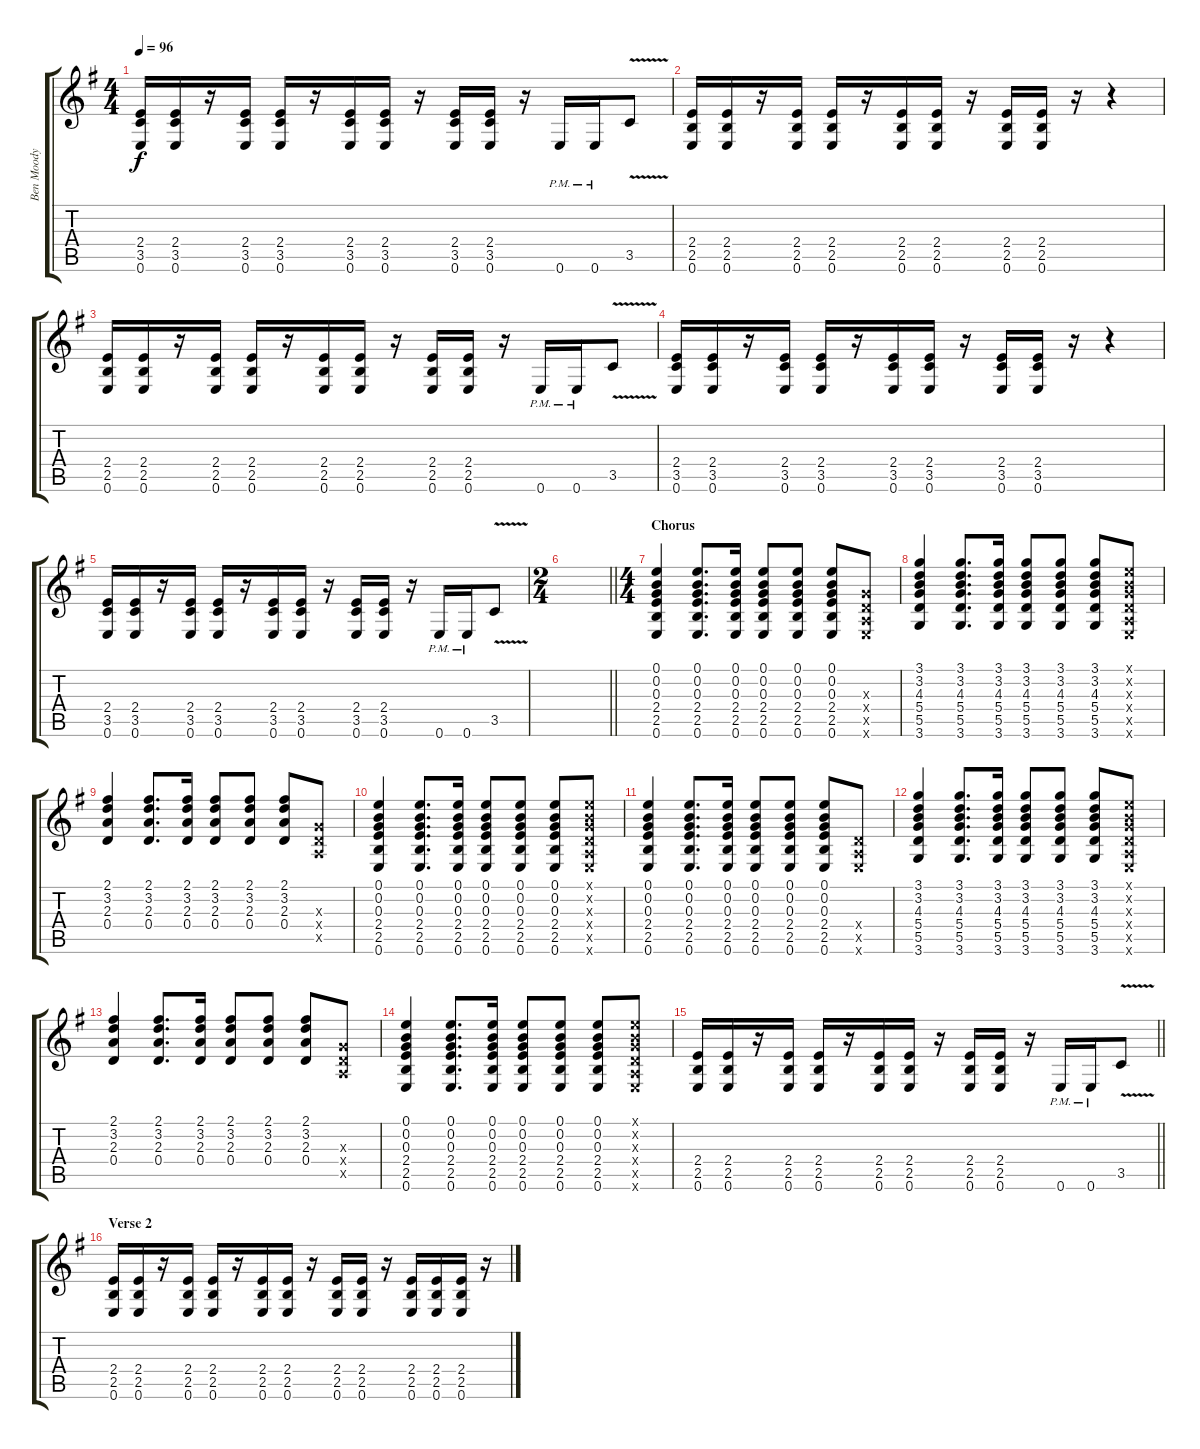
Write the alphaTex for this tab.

\track ("Ben Moody" "Ben Moody") {instrument overdrivenguitar}
\staff {score tabs}
\tuning (E4 B3 G3 D3 A2 E2) {hide}
\ts (4 4)
\tempo 96
\clef g2
\ks g
(2.4 3.5 0.6).16{dy f} (2.4 3.5 0.6).16 r.16 (2.4 3.5 0.6).16 (2.4 3.5 0.6).16 r.16 (2.4 3.5 0.6).16 (2.4 3.5 0.6).16 r.16 (2.4 3.5 0.6).16 (2.4 3.5 0.6).16 r.16 0.6{pm}.16 0.6{pm}.16 3.5{v}.8 |
(2.4 2.5 0.6).16 (2.4 2.5 0.6).16 r.16 (2.4 2.5 0.6).16 (2.4 2.5 0.6).16 r.16 (2.4 2.5 0.6).16 (2.4 2.5 0.6).16 r.16 (2.4 2.5 0.6).16 (2.4 2.5 0.6).16 r.16 r.4 |
(2.4 2.5 0.6).16 (2.4 2.5 0.6).16 r.16 (2.4 2.5 0.6).16 (2.4 2.5 0.6).16 r.16 (2.4 2.5 0.6).16 (2.4 2.5 0.6).16 r.16 (2.4 2.5 0.6).16 (2.4 2.5 0.6).16 r.16 0.6{pm}.16 0.6{pm}.16 3.5{v}.8 |
(2.4 3.5 0.6).16 (2.4 3.5 0.6).16 r.16 (2.4 3.5 0.6).16 (2.4 3.5 0.6).16 r.16 (2.4 3.5 0.6).16 (2.4 3.5 0.6).16 r.16 (2.4 3.5 0.6).16 (2.4 3.5 0.6).16 r.16 r.4 |
(2.4 3.5 0.6).16 (2.4 3.5 0.6).16 r.16 (2.4 3.5 0.6).16 (2.4 3.5 0.6).16 r.16 (2.4 3.5 0.6).16 (2.4 3.5 0.6).16 r.16 (2.4 3.5 0.6).16 (2.4 3.5 0.6).16 r.16 0.6{pm}.16 0.6{pm}.16 3.5{v}.8 |
\ts (2 4)
\barLineRight lightlight
|
\ts (4 4)
\section ("" "Chorus")
(0.1 0.2 0.3 2.4 2.5 0.6).4{volume 10} (0.1 0.2 0.3 2.4 2.5 0.6).8{d} (0.1 0.2 0.3 2.4 2.5 0.6).16 (0.1 0.2 0.3 2.4 2.5 0.6).8 (0.1 0.2 0.3 2.4 2.5 0.6).8 (0.1 0.2 0.3 2.4 2.5 0.6).8 (0.3{x} 0.4{x} 0.5{x} 0.6{x}).8 |
(3.1 3.2 4.3 5.4 5.5 3.6).4 (3.1 3.2 4.3 5.4 5.5 3.6).8{d} (3.1 3.2 4.3 5.4 5.5 3.6).16 (3.1 3.2 4.3 5.4 5.5 3.6).8 (3.1 3.2 4.3 5.4 5.5 3.6).8 (3.1 3.2 4.3 5.4 5.5 3.6).8 (0.1{x} 0.2{x} 0.3{x} 0.4{x} 0.5{x} 0.6{x}).8 |
(2.1 3.2 2.3 0.4).4 (2.1 3.2 2.3 0.4).8{d} (2.1 3.2 2.3 0.4).16 (2.1 3.2 2.3 0.4).8 (2.1 3.2 2.3 0.4).8 (2.1 3.2 2.3 0.4).8 (0.3{x} 0.4{x} 0.5{x}).8 |
(0.1 0.2 0.3 2.4 2.5 0.6).4 (0.1 0.2 0.3 2.4 2.5 0.6).8{d} (0.1 0.2 0.3 2.4 2.5 0.6).16 (0.1 0.2 0.3 2.4 2.5 0.6).8 (0.1 0.2 0.3 2.4 2.5 0.6).8 (0.1 0.2 0.3 2.4 2.5 0.6).8 (0.1{x} 0.2{x} 0.3{x} 0.4{x} 0.5{x} 0.6{x}).8 |
(0.1 0.2 0.3 2.4 2.5 0.6).4 (0.1 0.2 0.3 2.4 2.5 0.6).8{d} (0.1 0.2 0.3 2.4 2.5 0.6).16 (0.1 0.2 0.3 2.4 2.5 0.6).8 (0.1 0.2 0.3 2.4 2.5 0.6).8 (0.1 0.2 0.3 2.4 2.5 0.6).8 (0.4{x} 0.5{x} 0.6{x}).8 |
(3.1 3.2 4.3 5.4 5.5 3.6).4 (3.1 3.2 4.3 5.4 5.5 3.6).8{d} (3.1 3.2 4.3 5.4 5.5 3.6).16 (3.1 3.2 4.3 5.4 5.5 3.6).8 (3.1 3.2 4.3 5.4 5.5 3.6).8 (3.1 3.2 4.3 5.4 5.5 3.6).8 (0.1{x} 0.2{x} 0.3{x} 0.4{x} 0.5{x} 0.6{x}).8 |
(2.1 3.2 2.3 0.4).4 (2.1 3.2 2.3 0.4).8{d} (2.1 3.2 2.3 0.4).16 (2.1 3.2 2.3 0.4).8 (2.1 3.2 2.3 0.4).8 (2.1 3.2 2.3 0.4).8 (0.3{x} 0.4{x} 0.5{x}).8 |
(0.1 0.2 0.3 2.4 2.5 0.6).4 (0.1 0.2 0.3 2.4 2.5 0.6).8{d} (0.1 0.2 0.3 2.4 2.5 0.6).16 (0.1 0.2 0.3 2.4 2.5 0.6).8 (0.1 0.2 0.3 2.4 2.5 0.6).8 (0.1 0.2 0.3 2.4 2.5 0.6).8 (0.1{x} 0.2{x} 0.3{x} 0.4{x} 0.5{x} 0.6{x}).8 |
\barLineRight lightlight
(2.4 2.5 0.6).16{volume 16} (2.4 2.5 0.6).16 r.16 (2.4 2.5 0.6).16 (2.4 2.5 0.6).16 r.16 (2.4 2.5 0.6).16 (2.4 2.5 0.6).16 r.16 (2.4 2.5 0.6).16 (2.4 2.5 0.6).16 r.16 0.6{pm}.16 0.6{pm}.16 3.5{v}.8 |
\section ("" "Verse 2")
(2.4 2.5 0.6).16{volume 13} (2.4 2.5 0.6).16 r.16 (2.4 2.5 0.6).16 (2.4 2.5 0.6).16 r.16 (2.4 2.5 0.6).16 (2.4 2.5 0.6).16 r.16 (2.4 2.5 0.6).16 (2.4 2.5 0.6).16 r.16 (2.4 2.5 0.6).16 (2.4 2.5 0.6).16 (2.4 2.5 0.6).16 r.16
